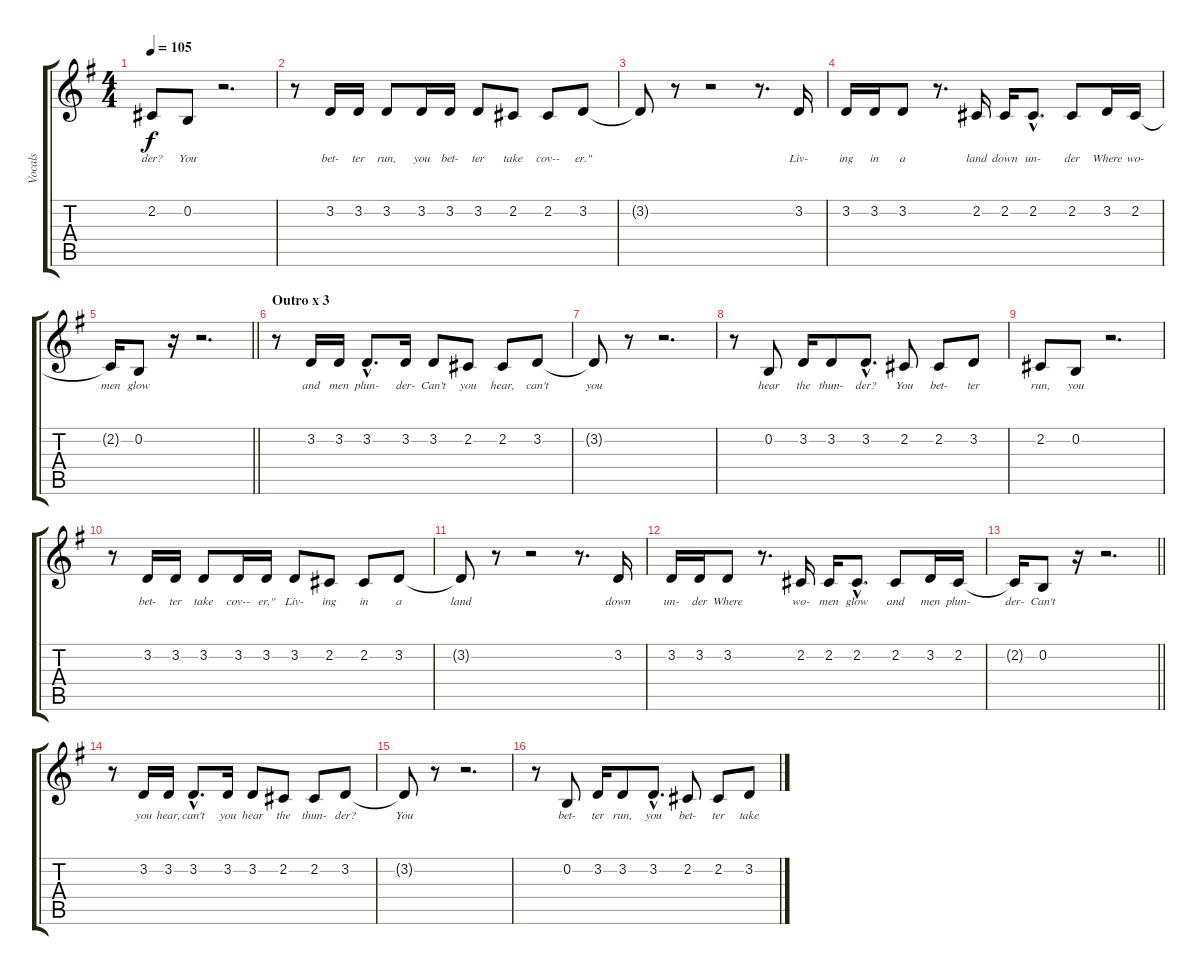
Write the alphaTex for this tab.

\track ("Vocals" "Vocals") {instrument altosax}
\staff {score tabs}
\tuning (E4 B3 G3 D3 A2 E2) {hide}
\ts (4 4)
\tempo 105
\clef g2
\ks g
2.2.8{lyrics (0 "der?") lyrics (1 "") lyrics (2 "") lyrics (3 "") lyrics (4 "") dy f} 0.2.8{lyrics (0 "You") lyrics (1 "") lyrics (2 "") lyrics (3 "") lyrics (4 "")} r.2{d} |
r.8 3.2.16{lyrics (0 "bet-") lyrics (1 "") lyrics (2 "") lyrics (3 "") lyrics (4 "")} 3.2.16{lyrics (0 "ter") lyrics (1 "") lyrics (2 "") lyrics (3 "") lyrics (4 "")} 3.2.8{lyrics (0 "run,") lyrics (1 "") lyrics (2 "") lyrics (3 "") lyrics (4 "")} 3.2.16{lyrics (0 "you") lyrics (1 "") lyrics (2 "") lyrics (3 "") lyrics (4 "")} 3.2.16{lyrics (0 "bet-") lyrics (1 "") lyrics (2 "") lyrics (3 "") lyrics (4 "")} 3.2.8{lyrics (0 "ter") lyrics (1 "") lyrics (2 "") lyrics (3 "") lyrics (4 "")} 2.2.8{lyrics (0 "take") lyrics (1 "") lyrics (2 "") lyrics (3 "") lyrics (4 "")} 2.2.8{lyrics (0 "cov--") lyrics (1 "") lyrics (2 "") lyrics (3 "") lyrics (4 "")} 3.2.8{lyrics (0 "er.\"") lyrics (1 "") lyrics (2 "") lyrics (3 "") lyrics (4 "")} |
3.2{t}.8{lyrics (0 "") lyrics (1 "") lyrics (2 "") lyrics (3 "") lyrics (4 "")} r.8 r.2 r.8{d} 3.2.16{lyrics (0 "Liv-") lyrics (1 "") lyrics (2 "") lyrics (3 "") lyrics (4 "")} |
3.2.16{lyrics (0 "ing") lyrics (1 "") lyrics (2 "") lyrics (3 "") lyrics (4 "")} 3.2.16{lyrics (0 "in") lyrics (1 "") lyrics (2 "") lyrics (3 "") lyrics (4 "")} 3.2.8{lyrics (0 "a") lyrics (1 "") lyrics (2 "") lyrics (3 "") lyrics (4 "")} r.8{d} 2.2.16{lyrics (0 "land") lyrics (1 "") lyrics (2 "") lyrics (3 "") lyrics (4 "")} 2.2.16{lyrics (0 "down") lyrics (1 "") lyrics (2 "") lyrics (3 "") lyrics (4 "")} 2.2{hac}.8{d lyrics (0 "un-") lyrics (1 "") lyrics (2 "") lyrics (3 "") lyrics (4 "")} 2.2.8{lyrics (0 "der") lyrics (1 "") lyrics (2 "") lyrics (3 "") lyrics (4 "")} 3.2.16{lyrics (0 "Where") lyrics (1 "") lyrics (2 "") lyrics (3 "") lyrics (4 "")} 2.2.16{lyrics (0 "wo-") lyrics (1 "") lyrics (2 "") lyrics (3 "") lyrics (4 "")} |
\barLineRight lightlight
2.2{t}.16{lyrics (0 "men") lyrics (1 "") lyrics (2 "") lyrics (3 "") lyrics (4 "")} 0.2.8{lyrics (0 "glow") lyrics (1 "") lyrics (2 "") lyrics (3 "") lyrics (4 "")} r.16 r.2{d} |
\section ("" "Outro x 3")
r.8 3.2.16{lyrics (0 "and") lyrics (1 "") lyrics (2 "") lyrics (3 "") lyrics (4 "")} 3.2.16{lyrics (0 "men") lyrics (1 "") lyrics (2 "") lyrics (3 "") lyrics (4 "")} 3.2{hac}.8{d lyrics (0 "plun-") lyrics (1 "") lyrics (2 "") lyrics (3 "") lyrics (4 "")} 3.2.16{lyrics (0 "der-") lyrics (1 "") lyrics (2 "") lyrics (3 "") lyrics (4 "")} 3.2.8{lyrics (0 "Can't") lyrics (1 "") lyrics (2 "") lyrics (3 "") lyrics (4 "")} 2.2.8{lyrics (0 "you") lyrics (1 "") lyrics (2 "") lyrics (3 "") lyrics (4 "")} 2.2.8{lyrics (0 "hear,") lyrics (1 "") lyrics (2 "") lyrics (3 "") lyrics (4 "")} 3.2.8{lyrics (0 "can't") lyrics (1 "") lyrics (2 "") lyrics (3 "") lyrics (4 "")} |
3.2{t}.8{lyrics (0 "you") lyrics (1 "") lyrics (2 "") lyrics (3 "") lyrics (4 "")} r.8 r.2{d} |
r.8 0.2.8{lyrics (0 "hear") lyrics (1 "") lyrics (2 "") lyrics (3 "") lyrics (4 "")} 3.2.16{lyrics (0 "the") lyrics (1 "") lyrics (2 "") lyrics (3 "") lyrics (4 "")} 3.2.8{lyrics (0 "thun-") lyrics (1 "") lyrics (2 "") lyrics (3 "") lyrics (4 "")} 3.2{hac}.8{d lyrics (0 "der?") lyrics (1 "") lyrics (2 "") lyrics (3 "") lyrics (4 "")} 2.2.8{lyrics (0 "You") lyrics (1 "") lyrics (2 "") lyrics (3 "") lyrics (4 "")} 2.2.8{lyrics (0 "bet-") lyrics (1 "") lyrics (2 "") lyrics (3 "") lyrics (4 "")} 3.2.8{lyrics (0 "ter") lyrics (1 "") lyrics (2 "") lyrics (3 "") lyrics (4 "")} |
2.2.8{lyrics (0 "run,") lyrics (1 "") lyrics (2 "") lyrics (3 "") lyrics (4 "")} 0.2.8{lyrics (0 "you") lyrics (1 "") lyrics (2 "") lyrics (3 "") lyrics (4 "")} r.2{d} |
r.8 3.2.16{lyrics (0 "bet-") lyrics (1 "") lyrics (2 "") lyrics (3 "") lyrics (4 "")} 3.2.16{lyrics (0 "ter") lyrics (1 "") lyrics (2 "") lyrics (3 "") lyrics (4 "")} 3.2.8{lyrics (0 "take") lyrics (1 "") lyrics (2 "") lyrics (3 "") lyrics (4 "")} 3.2.16{lyrics (0 "cov--") lyrics (1 "") lyrics (2 "") lyrics (3 "") lyrics (4 "")} 3.2.16{lyrics (0 "er.\"") lyrics (1 "") lyrics (2 "") lyrics (3 "") lyrics (4 "")} 3.2.8{lyrics (0 "Liv-") lyrics (1 "") lyrics (2 "") lyrics (3 "") lyrics (4 "")} 2.2.8{lyrics (0 "ing") lyrics (1 "") lyrics (2 "") lyrics (3 "") lyrics (4 "")} 2.2.8{lyrics (0 "in") lyrics (1 "") lyrics (2 "") lyrics (3 "") lyrics (4 "")} 3.2.8{lyrics (0 "a") lyrics (1 "") lyrics (2 "") lyrics (3 "") lyrics (4 "")} |
3.2{t}.8{lyrics (0 "land") lyrics (1 "") lyrics (2 "") lyrics (3 "") lyrics (4 "")} r.8 r.2 r.8{d} 3.2.16{lyrics (0 "down") lyrics (1 "") lyrics (2 "") lyrics (3 "") lyrics (4 "")} |
3.2.16{lyrics (0 "un-") lyrics (1 "") lyrics (2 "") lyrics (3 "") lyrics (4 "")} 3.2.16{lyrics (0 "der") lyrics (1 "") lyrics (2 "") lyrics (3 "") lyrics (4 "")} 3.2.8{lyrics (0 "Where") lyrics (1 "") lyrics (2 "") lyrics (3 "") lyrics (4 "")} r.8{d} 2.2.16{lyrics (0 "wo-") lyrics (1 "") lyrics (2 "") lyrics (3 "") lyrics (4 "")} 2.2.16{lyrics (0 "men") lyrics (1 "") lyrics (2 "") lyrics (3 "") lyrics (4 "")} 2.2{hac}.8{d lyrics (0 "glow") lyrics (1 "") lyrics (2 "") lyrics (3 "") lyrics (4 "")} 2.2.8{lyrics (0 "and") lyrics (1 "") lyrics (2 "") lyrics (3 "") lyrics (4 "")} 3.2.16{lyrics (0 "men") lyrics (1 "") lyrics (2 "") lyrics (3 "") lyrics (4 "")} 2.2.16{lyrics (0 "plun-") lyrics (1 "") lyrics (2 "") lyrics (3 "") lyrics (4 "")} |
\barLineRight lightlight
2.2{t}.16{lyrics (0 "der-") lyrics (1 "") lyrics (2 "") lyrics (3 "") lyrics (4 "")} 0.2.8{lyrics (0 "Can't") lyrics (1 "") lyrics (2 "") lyrics (3 "") lyrics (4 "")} r.16 r.2{d} |
r.8 3.2.16{lyrics (0 "you") lyrics (1 "") lyrics (2 "") lyrics (3 "") lyrics (4 "")} 3.2.16{lyrics (0 "hear,") lyrics (1 "") lyrics (2 "") lyrics (3 "") lyrics (4 "")} 3.2{hac}.8{d lyrics (0 "can't") lyrics (1 "") lyrics (2 "") lyrics (3 "") lyrics (4 "")} 3.2.16{lyrics (0 "you") lyrics (1 "") lyrics (2 "") lyrics (3 "") lyrics (4 "")} 3.2.8{lyrics (0 "hear") lyrics (1 "") lyrics (2 "") lyrics (3 "") lyrics (4 "")} 2.2.8{lyrics (0 "the") lyrics (1 "") lyrics (2 "") lyrics (3 "") lyrics (4 "")} 2.2.8{lyrics (0 "thun-") lyrics (1 "") lyrics (2 "") lyrics (3 "") lyrics (4 "")} 3.2.8{lyrics (0 "der?") lyrics (1 "") lyrics (2 "") lyrics (3 "") lyrics (4 "")} |
3.2{t}.8{lyrics (0 "You") lyrics (1 "") lyrics (2 "") lyrics (3 "") lyrics (4 "")} r.8 r.2{d} |
r.8 0.2.8{lyrics (0 "bet-") lyrics (1 "") lyrics (2 "") lyrics (3 "") lyrics (4 "")} 3.2.16{lyrics (0 "ter") lyrics (1 "") lyrics (2 "") lyrics (3 "") lyrics (4 "")} 3.2.8{lyrics (0 "run,") lyrics (1 "") lyrics (2 "") lyrics (3 "") lyrics (4 "")} 3.2{hac}.8{d lyrics (0 "you") lyrics (1 "") lyrics (2 "") lyrics (3 "") lyrics (4 "")} 2.2.8{lyrics (0 "bet-") lyrics (1 "") lyrics (2 "") lyrics (3 "") lyrics (4 "")} 2.2.8{lyrics (0 "ter") lyrics (1 "") lyrics (2 "") lyrics (3 "") lyrics (4 "")} 3.2.8{lyrics (0 "take") lyrics (1 "") lyrics (2 "") lyrics (3 "") lyrics (4 "")}
